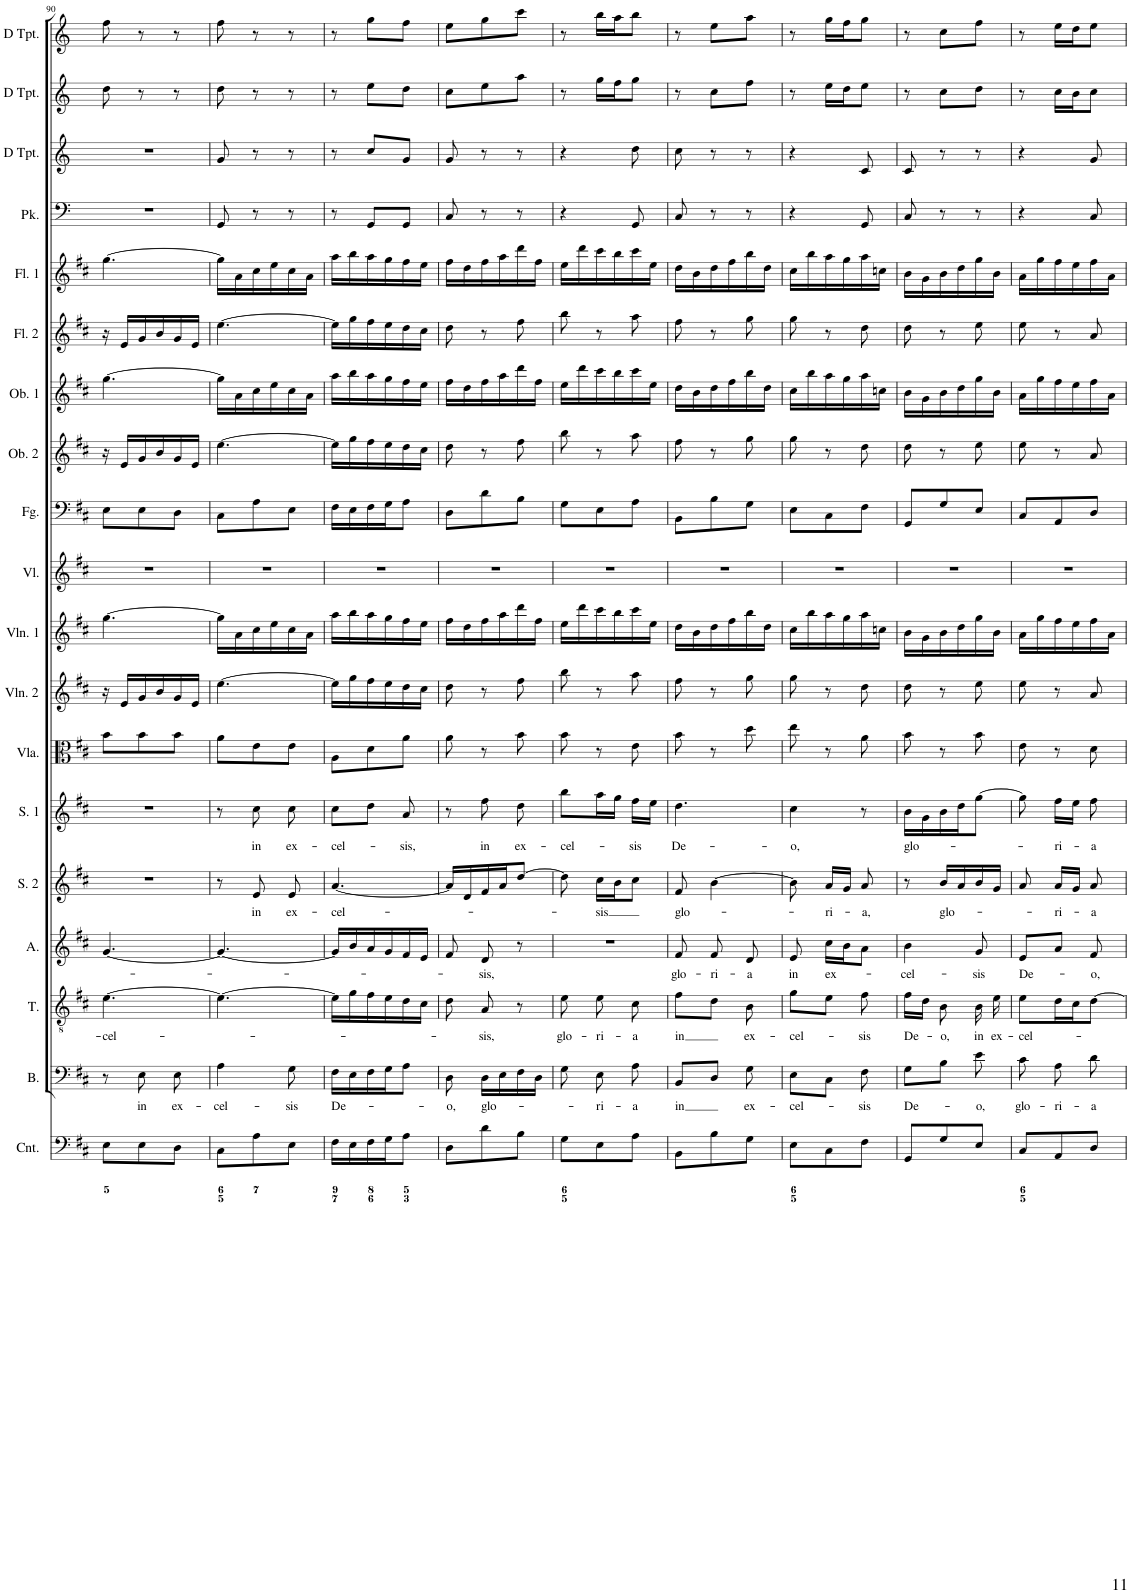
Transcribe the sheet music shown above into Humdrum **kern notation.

**kern	**kern	**text	**kern	**text	**kern	**text	**kern	**text	**kern	**text	**kern	**kern	**kern	**kern	**kern	**kern	**kern	**kern	**kern	**kern	**kern	**kern	**kern
*part19	*part18	*part18	*part17	*part17	*part16	*part16	*part15	*part15	*part14	*part14	*part13	*part12	*part11	*part10	*part9	*part8	*part7	*part6	*part5	*part4	*part3	*part2	*part1
*staff19	*staff18	*staff18	*staff17	*staff17	*staff16	*staff16	*staff15	*staff15	*staff14	*staff14	*staff13	*staff12	*staff11	*staff10	*staff9	*staff8	*staff7	*staff6	*staff5	*staff4	*staff3	*staff2	*staff1
*I"Continuo	*I"Basso	*	*I"Tenore	*	*I"Alto	*	*I"Soprano 2	*	*I"Soprano 1	*	*I"Viola	*I"Violino 2	*I"Violino 1	*I"Violino solo	*I"Fagotti	*I"Oboe d'amore 2	*I"Oboe d'amore 1	*I"Flauto traverso 2	*I"Flauto traverso 1	*I"Pauke	*I"D Trompete	*I"D Trompete	*I"D Trompete
*I'Cnt.	*I'B.	*	*I'T.	*	*I'A.	*	*I'S. 2	*	*I'S. 1	*	*I'Vla.	*I'Vln. 2	*I'Vln. 1	*I'Vl.	*I'Fg.	*I'Ob. 2	*I'Ob. 1	*I'Fl. 2	*I'Fl. 1	*I'Pk.	*I'D Tpt.	*I'D Tpt.	*I'D Tpt.
!!LO:PB:g=z
*clefF4	*clefF4	*	*clefGv2	*	*clefG2	*	*clefG2	*	*clefG2	*	*clefC3	*clefG2	*clefG2	*clefG2	*clefF4	*clefG2	*clefG2	*clefG2	*clefG2	*clefF4	*clefG2	*clefG2	*clefG2
*	*	*	*	*	*	*	*	*	*	*	*	*	*	*	*	*	*	*	*	*Trd-1c-2	*Trd-1c-2	*Trd-1c-2	*Trd-1c-2
*k[f#c#]	*k[f#c#]	*	*k[f#c#]	*	*k[f#c#]	*	*k[f#c#]	*	*k[f#c#]	*	*k[f#c#]	*k[f#c#]	*k[f#c#]	*k[f#c#]	*k[f#c#]	*k[f#c#]	*k[f#c#]	*k[f#c#]	*k[f#c#]	*k[]	*k[]	*k[]	*k[]
*M3/8	*M3/8	*	*M3/8	*	*M3/8	*	*M3/8	*	*M3/8	*	*M3/8	*M3/8	*M3/8	*M3/8	*M3/8	*M3/8	*M3/8	*M3/8	*M3/8	*M3/8	*M3/8	*M3/8	*M3/8
=90	=90	=90	=90	=90	=90	=90	=90	=90	=90	=90	=90	=90	=90	=90	=90	=90	=90	=90	=90	=90	=90	=90	=90
!	!	!	!	!LO:LY:b	!	!	!	!	!	!	!	!	!	!	!	!	!	!	!	!	!	!	!
8E\L	8r	.	[4.e\	-cel-	[4.g/	.	4.r	.	4.r	.	8b\L	16r	[4.gg\	4.r	8E\L	16r	[4.gg\	16r	[4.gg\	4.r	4.r	8dd\	8ff\
.	.	.	.	.	.	.	.	.	.	.	.	16e/LL	.	.	.	16e/LL	.	16e/LL	.	.	.	.	.
!	!	!LO:LY:b	!	!	!	!	!	!	!	!	!	!	!	!	!	!	!	!	!	!	!	!	!
8E\	8E\	in	.	.	.	.	.	.	.	.	8b\	16g/	.	.	8E\	16g/	.	16g/	.	.	.	8r	8r
.	.	.	.	.	.	.	.	.	.	.	.	16b/	.	.	.	16b/	.	16b/	.	.	.	.	.
!	!	!LO:LY:b	!	!	!	!	!	!	!	!	!	!	!	!	!	!	!	!	!	!	!	!	!
8D\J	8E\	ex-	.	.	.	.	.	.	.	.	8b\J	16g/	.	.	8D\J	16g/	.	16g/	.	.	.	8r	8r
.	.	.	.	.	.	.	.	.	.	.	.	16e/JJ	.	.	.	16e/JJ	.	16e/JJ	.	.	.	.	.
=91	=91	=91	=91	=91	=91	=91	=91	=91	=91	=91	=91	=91	=91	=91	=91	=91	=91	=91	=91	=91	=91	=91	=91
!	!	!LO:LY:b	!	!	!	!	!	!	!	!	!	!	!	!	!	!	!	!	!	!	!	!	!
8C#\L	4A\	-cel-	4.e\_	.	4.g/_	.	8r	.	8r	.	8a\L	[4.ee\	16gg\LL]	4.r	8C#\L	[4.ee\	16gg\LL]	[4.ee\	16gg\LL]	8GG/	8g/	8dd\	8ff\
.	.	.	.	.	.	.	.	.	.	.	.	.	16a\	.	.	.	16a\	.	16a\	.	.	.	.
!	!	!	!	!	!	!	!	!LO:LY:b	!	!LO:LY:b	!	!	!	!	!	!	!	!	!	!	!	!	!
8A\	.	.	.	.	.	.	8e/	in	8cc#\	in	8e\	.	16cc#\	.	8A\	.	16cc#\	.	16cc#\	8r	8r	8r	8r
.	.	.	.	.	.	.	.	.	.	.	.	.	16ee\	.	.	.	16ee\	.	16ee\	.	.	.	.
!	!	!LO:LY:b	!	!	!	!	!	!LO:LY:b	!	!LO:LY:b	!	!	!	!	!	!	!	!	!	!	!	!	!
8E\J	8G\	-sis	.	.	.	.	8e/	ex-	8cc#\	ex-	8e\J	.	16cc#\	.	8E\J	.	16cc#\	.	16cc#\	8r	8r	8r	8r
.	.	.	.	.	.	.	.	.	.	.	.	.	16a\JJ	.	.	.	16a\JJ	.	16a\JJ	.	.	.	.
=92	=92	=92	=92	=92	=92	=92	=92	=92	=92	=92	=92	=92	=92	=92	=92	=92	=92	=92	=92	=92	=92	=92	=92
!	!	!LO:LY:b	!	!	!	!	!	!LO:LY:b	!	!LO:LY:b	!	!	!	!	!	!	!	!	!	!	!	!	!
16F#\LL	16F#\LL	De-	16e\LL]	.	16g/LL]	.	[4.a/	-cel-	8cc#\L	-cel-	8A\L	16ee\LL]	16aa\LL	4.r	16F#\LL	16ee\LL]	16aa\LL	16ee\LL]	16aa\LL	8r	8r	8r	8r
16E\	16E\	.	16g\	.	16b/	.	.	.	.	.	.	16gg\	16bb\	.	16E\	16gg\	16bb\	16gg\	16bb\	.	.	.	.
16F#\	16F#\	.	16f#\	.	16a/	.	.	.	8dd\J	.	8d\	16ff#\	16aa\	.	16F#\	16ff#\	16aa\	16ff#\	16aa\	8GG/L	8cc/L	8ee\L	8gg\L
16G\J	16G\J	.	16e\	.	16g/	.	.	.	.	.	.	16ee\	16gg\	.	16G\J	16ee\	16gg\	16ee\	16gg\	.	.	.	.
!	!	!	!	!	!	!	!	!	!	!LO:LY:b	!	!	!	!	!	!	!	!	!	!	!	!	!
8A\J	8A\J	.	16d\	.	16f#/	.	.	.	8a/	-sis,	8a\J	16dd\	16ff#\	.	8A\J	16dd\	16ff#\	16dd\	16ff#\	8GG/J	8g/J	8dd\J	8ff\J
.	.	.	16c#\JJ	.	16e/JJ	.	.	.	.	.	.	16cc#\JJ	16ee\JJ	.	.	16cc#\JJ	16ee\JJ	16cc#\JJ	16ee\JJ	.	.	.	.
=93	=93	=93	=93	=93	=93	=93	=93	=93	=93	=93	=93	=93	=93	=93	=93	=93	=93	=93	=93	=93	=93	=93	=93
!	!	!LO:LY:b	!	!	!	!	!	!	!	!	!	!	!	!	!	!	!	!	!	!	!	!	!
8D\L	8D\	-o,	8d\	.	8f#/	.	16a/LL]	.	8r	.	8a\	8dd\	16ff#\LL	4.r	8D\L	8dd\	16ff#\LL	8dd\	16ff#\LL	8C/	8g/	8cc\L	8ee\L
.	.	.	.	.	.	.	16d/	.	.	.	.	.	16dd\	.	.	.	16dd\	.	16dd\	.	.	.	.
!	!	!LO:LY:b	!	!LO:LY:b	!	!LO:LY:b	!	!	!	!LO:LY:b	!	!	!	!	!	!	!	!	!	!	!	!	!
8d\	16D\LL	glo-	8A/	sis,	8d/	-sis,	16f#/	.	8ff#\	in	8r	8r	16ff#\	.	8d\	8r	16ff#\	8r	16ff#\	8r	8r	8ee\	8gg\
.	16E\	.	.	.	.	.	16a/J	.	.	.	.	.	16aa\	.	.	.	16aa\	.	16aa\	.	.	.	.
!	!	!	!	!	!	!	!	!	!	!LO:LY:b	!	!	!	!	!	!	!	!	!	!	!	!	!
8B\J	16F#\	.	8r	.	8r	.	[8dd/J	.	8dd\	ex-	8b\	8ff#\	16ddd\	.	8B\J	8ff#\	16ddd\	8ff#\	16ddd\	8r	8r	8aa\J	8ccc\J
.	16D\JJ	.	.	.	.	.	.	.	.	.	.	.	16ff#\JJ	.	.	.	16ff#\JJ	.	16ff#\JJ	.	.	.	.
=94	=94	=94	=94	=94	=94	=94	=94	=94	=94	=94	=94	=94	=94	=94	=94	=94	=94	=94	=94	=94	=94	=94	=94
!	!	!	!	!LO:LY:b	!	!	!	!	!	!LO:LY:b	!	!	!	!	!	!	!	!	!	!	!	!	!
8G\L	8G\	.	8e\	glo-	4.r	.	8dd\]	.	8bb\L	-cel-	8b\	8bb\	16ee\LL	4.r	8G\L	8bb\	16ee\LL	8bb\	16ee\LL	4r	4r	8r	8r
.	.	.	.	.	.	.	.	.	.	.	.	.	16ddd\	.	.	.	16ddd\	.	16ddd\	.	.	.	.
!	!	!LO:LY:b	!	!LO:LY:b	!	!	!	!LO:LY:b	!	!	!	!	!	!	!	!	!	!	!	!	!	!	!
8E\	8E\	-ri-	8e\	-ri-	.	.	16cc#\LL	-sis	16aa\L	.	8r	8r	16ccc#\	.	8E\	8r	16ccc#\	8r	16ccc#\	.	.	16gg\LL	16bb\LL
.	.	.	.	.	.	.	16b\J	.	16gg\JJ	.	.	.	16bb\	.	.	.	16bb\	.	16bb\	.	.	16ff\J	16aa\J
!	!	!LO:LY:b	!	!LO:LY:b	!	!	!	!	!	!LO:LY:b	!	!	!	!	!	!	!	!	!	!	!	!	!
8A\J	8A\	-a	8c#\	-a	.	.	8cc#\J	.	16ff#\LL	-sis	8e\	8aa\	16ccc#\	.	8A\J	8aa\	16ccc#\	8aa\	16ccc#\	8GG/	8dd\	8gg\J	8bb\J
.	.	.	.	.	.	.	.	.	16ee\JJ	.	.	.	16ee\JJ	.	.	.	16ee\JJ	.	16ee\JJ	.	.	.	.
=95	=95	=95	=95	=95	=95	=95	=95	=95	=95	=95	=95	=95	=95	=95	=95	=95	=95	=95	=95	=95	=95	=95	=95
!	!	!LO:LY:b	!	!LO:LY:b	!	!LO:LY:b	!	!LO:LY:b	!	!LO:LY:b	!	!	!	!	!	!	!	!	!	!	!	!	!
8BB\L	8BB/L	in	8f#\L	in	8f#/	glo-	8f#/	glo-	4.dd\	De-	8b\	8ff#\	16dd\LL	4.r	8BB\L	8ff#\	16dd\LL	8ff#\	16dd\LL	8C/	8cc\	8r	8r
.	.	.	.	.	.	.	.	.	.	.	.	.	16b\	.	.	.	16b\	.	16b\	.	.	.	.
!	!	!	!	!	!	!LO:LY:b	!	!	!	!	!	!	!	!	!	!	!	!	!	!	!	!	!
8B\	8D/J	.	8d\J	.	8f#/	-ri-	[4b\	.	.	.	8r	8r	16dd\	.	8B\	8r	16dd\	8r	16dd\	8r	8r	8cc\L	8ee\L
.	.	.	.	.	.	.	.	.	.	.	.	.	16ff#\	.	.	.	16ff#\	.	16ff#\	.	.	.	.
!	!	!LO:LY:b	!	!LO:LY:b	!	!LO:LY:b	!	!	!	!	!	!	!	!	!	!	!	!	!	!	!	!	!
8G\J	8G\	ex-	8B\	ex-	8d/	-a	.	.	.	.	8dd\	8gg\	16bb\	.	8G\J	8gg\	16bb\	8gg\	16bb\	8r	8r	8ff\J	8aa\J
.	.	.	.	.	.	.	.	.	.	.	.	.	16dd\JJ	.	.	.	16dd\JJ	.	16dd\JJ	.	.	.	.
=96	=96	=96	=96	=96	=96	=96	=96	=96	=96	=96	=96	=96	=96	=96	=96	=96	=96	=96	=96	=96	=96	=96	=96
!	!	!LO:LY:b	!	!LO:LY:b	!	!LO:LY:b	!	!	!	!LO:LY:b	!	!	!	!	!	!	!	!	!	!	!	!	!
8E\L	8E\L	-cel-	8g\L	-cel-	8e/	in	8b\]	.	4cc#\	-o,	8ee\	8gg\	16cc#\LL	4.r	8E\L	8gg\	16cc#\LL	8gg\	16cc#\LL	4r	4r	8r	8r
.	.	.	.	.	.	.	.	.	.	.	.	.	16bb\	.	.	.	16bb\	.	16bb\	.	.	.	.
!	!	!	!	!	!	!LO:LY:b	!	!LO:LY:b	!	!	!	!	!	!	!	!	!	!	!	!	!	!	!
8C#\	8C#\J	.	8e\J	.	16cc#\LL	ex-	16a/LL	-ri-	.	.	8r	8r	16aa\	.	8C#\	8r	16aa\	8r	16aa\	.	.	16ee\LL	16gg\LL
.	.	.	.	.	16b\J	.	16g/JJ	.	.	.	.	.	16gg\	.	.	.	16gg\	.	16gg\	.	.	16dd\J	16ff\J
!	!	!LO:LY:b	!	!LO:LY:b	!	!	!	!LO:LY:b	!	!	!	!	!	!	!	!	!	!	!	!	!	!	!
8F#\J	8F#\	-sis	8f#\	-sis	8a\J	.	8a/	-a,	8r	.	8a\	8dd\	16aa\	.	8F#\J	8dd\	16aa\	8dd\	16aa\	8GG/	8c/	8ee\J	8gg\J
.	.	.	.	.	.	.	.	.	.	.	.	.	16ccn\JJ	.	.	.	16ccn\JJ	.	16ccn\JJ	.	.	.	.
=97	=97	=97	=97	=97	=97	=97	=97	=97	=97	=97	=97	=97	=97	=97	=97	=97	=97	=97	=97	=97	=97	=97	=97
!	!	!LO:LY:b	!	!LO:LY:b	!	!LO:LY:b	!	!	!	!LO:LY:b	!	!	!	!	!	!	!	!	!	!	!	!	!
8GG/L	8G\L	De-	16f#\LL	De-	4b\	-cel-	8r	.	16b\LL	glo-	8b\	8dd\	16b\LL	4.r	8GG/L	8dd\	16b\LL	8dd\	16b\LL	8C/	8c/	8r	8r
.	.	.	16d\JJ	.	.	.	.	.	16g\	.	.	.	16g\	.	.	.	16g\	.	16g\	.	.	.	.
!	!	!	!	!LO:LY:b	!	!	!	!LO:LY:b	!	!	!	!	!	!	!	!	!	!	!	!	!	!	!
8G/	8B\J	.	8B\	-o,	.	.	16b/LL	glo-	16b\	.	8r	8r	16b\	.	8G/	8r	16b\	8r	16b\	8r	8r	8cc\L	8cc\L
.	.	.	.	.	.	.	16a/	.	16dd\J	.	.	.	16dd\	.	.	.	16dd\	.	16dd\	.	.	.	.
!	!	!LO:LY:b	!	!LO:LY:b	!	!LO:LY:b	!	!	!	!	!	!	!	!	!	!	!	!	!	!	!	!	!
8E/J	8e\	-o,	16B\	in	8g/	-sis	16b/	.	[8gg\J	.	8b\	8ee\	16gg\	.	8E/J	8ee\	16gg\	8ee\	16gg\	8r	8r	8dd\J	8ff\J
!	!	!	!	!LO:LY:b	!	!	!	!	!	!	!	!	!	!	!	!	!	!	!	!	!	!	!
.	.	.	16e\	ex-	.	.	16g/JJ	.	.	.	.	.	16b\JJ	.	.	.	16b\JJ	.	16b\JJ	.	.	.	.
=98	=98	=98	=98	=98	=98	=98	=98	=98	=98	=98	=98	=98	=98	=98	=98	=98	=98	=98	=98	=98	=98	=98	=98
!	!	!LO:LY:b	!	!LO:LY:b	!	!LO:LY:b	!	!	!	!	!	!	!	!	!	!	!	!	!	!	!	!	!
8C#/L	8c#\	glo-	8e\L	-cel-	8e/L	De-	8a/	.	8gg\]	.	8e\	8ee\	16a\LL	4.r	8C#/L	8ee\	16a\LL	8ee\	16a\LL	4r	4r	8r	8r
.	.	.	.	.	.	.	.	.	.	.	.	.	16gg\	.	.	.	16gg\	.	16gg\	.	.	.	.
!	!	!LO:LY:b	!	!	!	!	!	!LO:LY:b	!	!LO:LY:b	!	!	!	!	!	!	!	!	!	!	!	!	!
8AA/	8A\	-ri-	16d\L	.	8a/J	.	16a/LL	-ri-	16ff#\LL	-ri-	8r	8r	16ff#\	.	8AA/	8r	16ff#\	8r	16ff#\	.	.	16cc\LL	16ee\LL
.	.	.	16c#\J	.	.	.	16g/JJ	.	16ee\JJ	.	.	.	16ee\	.	.	.	16ee\	.	16ee\	.	.	16b\J	16dd\J
!	!	!LO:LY:b	!	!	!	!LO:LY:b	!	!LO:LY:b	!	!LO:LY:b	!	!	!	!	!	!	!	!	!	!	!	!	!
8D/J	8d\	-a	[8d\J	.	8f#/	-o,	8a/	-a	8ff#\	-a	8d\	8a/	16ff#\	.	8D/J	8a/	16ff#\	8a/	16ff#\	8C/	8g/	8cc\J	8ee\J
.	.	.	.	.	.	.	.	.	.	.	.	.	16a\JJ	.	.	.	16a\JJ	.	16a\JJ	.	.	.	.
=	=	=	=	=	=	=	=	=	=	=	=	=	=	=	=	=	=	=	=	=	=	=	=
*-	*-	*-	*-	*-	*-	*-	*-	*-	*-	*-	*-	*-	*-	*-	*-	*-	*-	*-	*-	*-	*-	*-	*-
